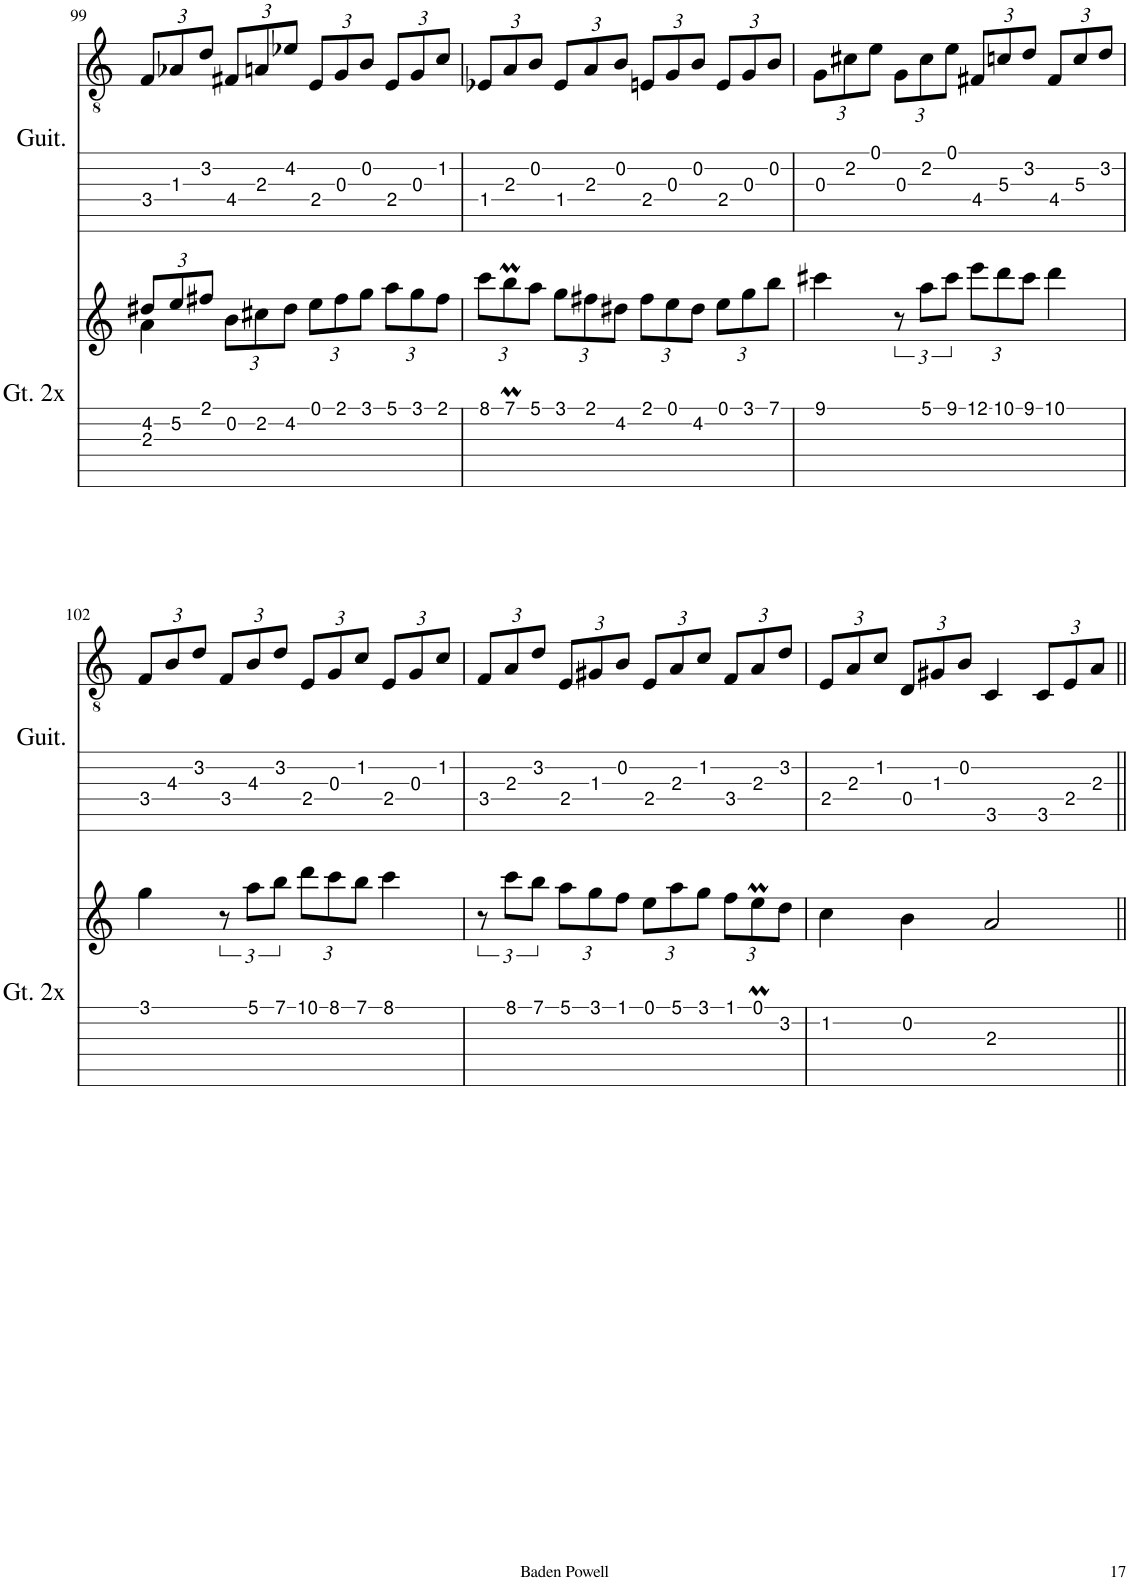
**kern	**kern	**kern	**kern
*part2	*part2	*part1	*part1
*staff4	*staff3	*staff2	*staff1
*I"Guitar (2x speed)	*	*I"Guitar	*
*I'Gt. 2x	*	*I'Guit.	*
!!LO:PB:g=z
*	*clefG2	*	*clefGv2
*k[]	*k[]	*k[]	*k[]
*	*M4/4	*M4/4	*M4/4
*Xbrackettup	*Xbrackettup	*Xbrackettup	*Xbrackettup
=99	=99	=99	=99
*^	*^	*	*
12dd#L	4a	12dd#X/L	4a\	12FL	12F/L
12ee	.	12ee/	.	12A-	12A-X/
12ff#J	.	12ff#X/J	.	12dJ	12d/J
12bL	2.ryy	12b\L	2.ryy	12F#L	12F#X/L
12cc#	.	12cc#X\	.	12A	12An/
12dd#J	.	12dd#\J	.	12e-J	12e-X/J
12eeL	.	12ee\L	.	12EL	12E/L
12ff#	.	12ff#\	.	12G	12G/
12ggJ	.	12gg\J	.	12BJ	12B/J
12aaL	.	12aa\L	.	12EL	12E/L
12gg	.	12gg\	.	12G	12G/
12ff#J	.	12ff#\J	.	12cJ	12c/J
*v	*v	*	*	*	*
*	*v	*v	*	*
=100	=100	=100	=100
12cccL	12ccc\L	12E-L	12E-X/L
12bbm	12bbm\	12A	12A/
12aaJ	12aa\J	12BJ	12B/J
12ggL	12gg\L	12E-L	12E-/L
12ff#	12ff#X\	12A	12A/
12dd#J	12dd#X\J	12BJ	12B/J
12ff#L	12ff#\L	12EL	12En/L
12ee	12ee\	12G	12G/
12dd#J	12dd#\J	12BJ	12B/J
12eeL	12ee\L	12EL	12E/L
12gg	12gg\	12G	12G/
12bbJ	12bb\J	12BJ	12B/J
=101	=101	=101	=101
4ccc#	4ccc#X\	12GL	12G\L
.	.	12c#	12c#X\
.	.	12eJ	12e\J
*	*brackettup	*	*
12r	12r	12GL	12G\L
12aaL	12aa\L	12c#X	12c#\
12ccc#J	12ccc#\J	12eJ	12e\J
*	*Xbrackettup	*	*
12eeeL	12eee\L	12F#L	12F#X/L
12ddd	12ddd\	12c	12cn/
12ccc#J	12ccc#\J	12dJ	12d/J
4ddd	4ddd\	12F#XL	12F#/L
.	.	12cn	12c/
.	.	12dJ	12d/J
!!LO:LB:g=z
=102	=102	=102	=102
4gg	4gg\	12FL	12F/L
.	.	12B	12B/
.	.	12dJ	12d/J
*	*brackettup	*	*
12r	12r	12FL	12F/L
12aaL	12aa\L	12B	12B/
12bbJ	12bb\J	12dJ	12d/J
*	*Xbrackettup	*	*
12dddL	12ddd\L	12EL	12E/L
12ccc	12ccc\	12G	12G/
12bbJ	12bb\J	12cJ	12c/J
4ccc	4ccc\	12EL	12E/L
.	.	12G	12G/
.	.	12cJ	12c/J
=103	=103	=103	=103
*	*brackettup	*	*
12r	12r	12FL	12F/L
12cccL	12ccc\L	12A	12A/
12bbJ	12bb\J	12dJ	12d/J
*	*Xbrackettup	*	*
12aaL	12aa\L	12EL	12E/L
12gg	12gg\	12G#	12G#X/
12ffJ	12ff\J	12BJ	12B/J
12eeL	12ee\L	12EL	12E/L
12aa	12aa\	12A	12A/
12ggJ	12gg\J	12cJ	12c/J
12ffL	12ff\L	12FL	12F/L
12eem	12eem\	12A	12A/
12ddJ	12dd\J	12dJ	12d/J
=104	=104	=104	=104
4cc	4cc\	12EL	12E/L
.	.	12A	12A/
.	.	12cJ	12c/J
4b	4b\	12DL	12D/L
.	.	12G#	12G#X/
.	.	12BJ	12B/J
2a	2a/	4C	4C/
.	.	12CL	12C/L
.	.	12E	12E/
.	.	12AJ	12A/J
=||	=||	=||	=||
*-	*-	*-	*-
